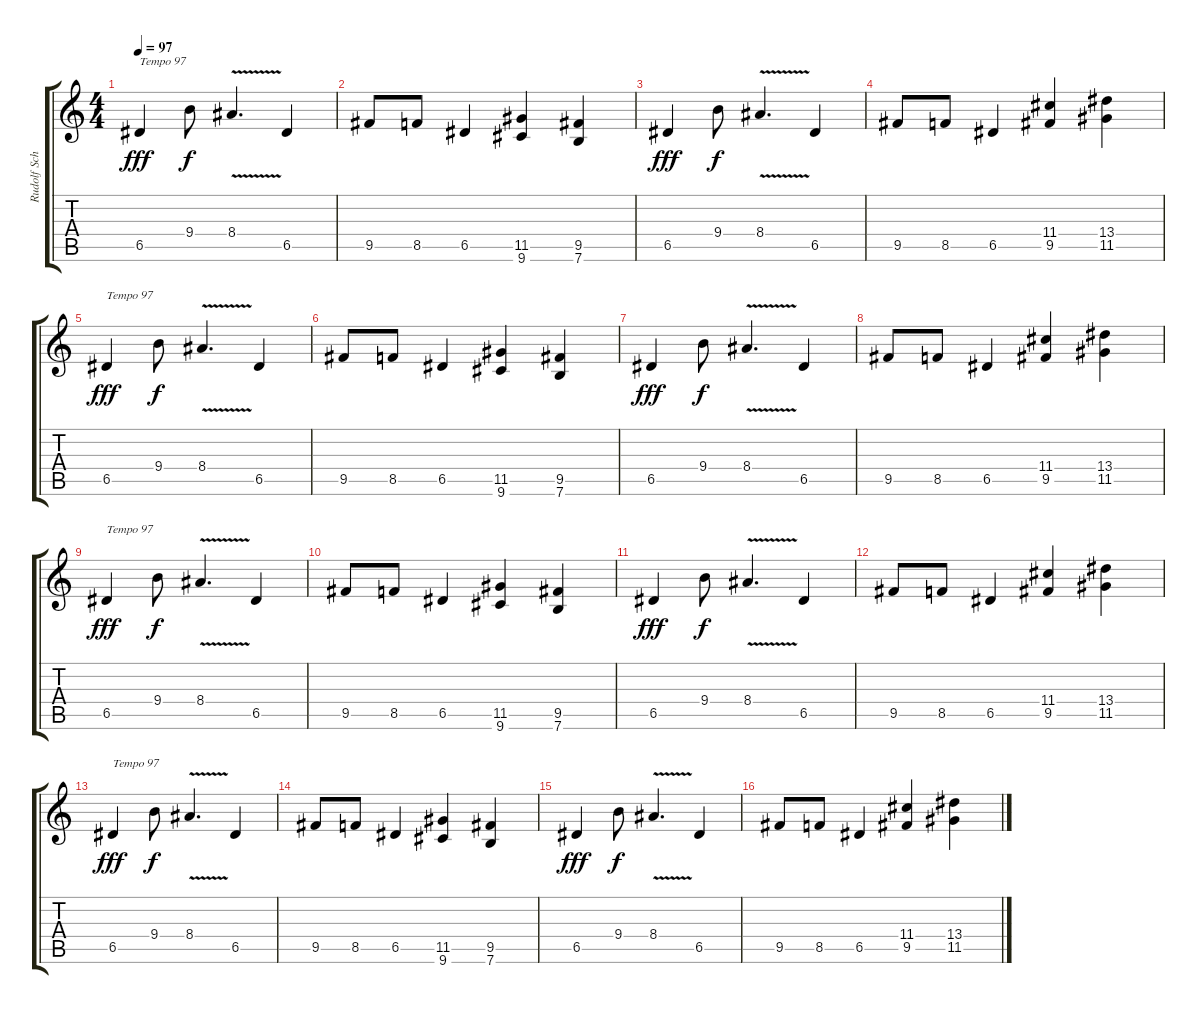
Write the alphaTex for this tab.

\track ("Rudolf Schenker" "Rudolf Sch") {instrument overdrivenguitar}
\staff {score tabs}
\tuning (E4 B3 G3 D3 A2 E2) {hide}
\ts (4 4)
\tempo 97
\clef g2
\ks c
6.5.4{txt "Tempo 97" dy fff} 9.4.8{dy f} 8.4{v}.4{d} 6.5.4 |
9.5.8 8.5.8 6.5.4 (11.5 9.6).4 (9.5 7.6).4 |
6.5.4{dy fff} 9.4.8{dy f} 8.4{v}.4{d} 6.5.4 |
9.5.8 8.5.8 6.5.4 (11.4 9.5).4 (13.4 11.5).4 |
6.5.4{txt "Tempo 97" dy fff} 9.4.8{dy f} 8.4{v}.4{d} 6.5.4 |
9.5.8 8.5.8 6.5.4 (11.5 9.6).4 (9.5 7.6).4 |
6.5.4{dy fff} 9.4.8{dy f} 8.4{v}.4{d} 6.5.4 |
9.5.8 8.5.8 6.5.4 (11.4 9.5).4 (13.4 11.5).4 |
6.5.4{txt "Tempo 97" dy fff} 9.4.8{dy f} 8.4{v}.4{d} 6.5.4 |
9.5.8 8.5.8 6.5.4 (11.5 9.6).4 (9.5 7.6).4 |
6.5.4{dy fff} 9.4.8{dy f} 8.4{v}.4{d} 6.5.4 |
9.5.8 8.5.8 6.5.4 (11.4 9.5).4 (13.4 11.5).4 |
6.5.4{txt "Tempo 97" dy fff} 9.4.8{dy f} 8.4{v}.4{d} 6.5.4 |
9.5.8 8.5.8 6.5.4 (11.5 9.6).4 (9.5 7.6).4 |
6.5.4{dy fff} 9.4.8{dy f} 8.4{v}.4{d} 6.5.4 |
9.5.8 8.5.8 6.5.4 (11.4 9.5).4 (13.4 11.5).4
